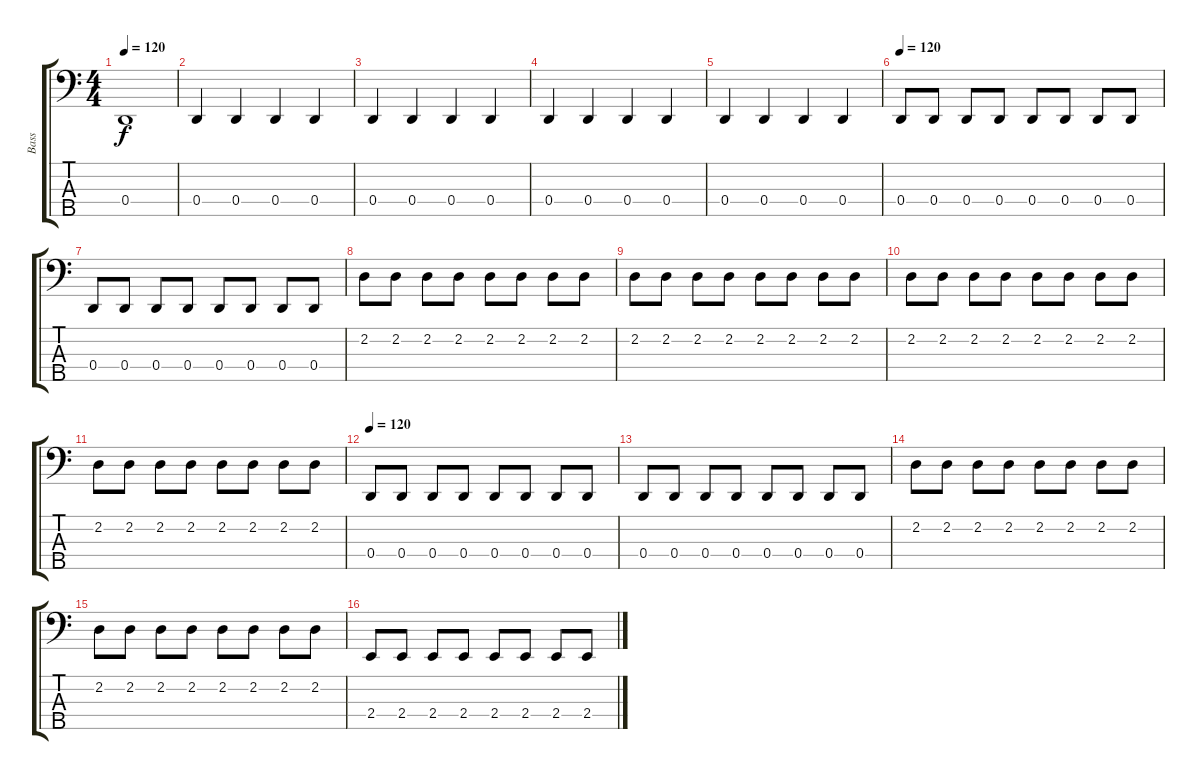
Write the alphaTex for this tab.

\track ("Bass" "Bass") {instrument electricbassfinger}
\staff {score tabs}
\tuning (F2 C2 G1 D1 A0) {hide}
\ts (4 4)
\tempo 120
\clef f4
\ks c
0.4{t}.1{dy f} |
0.4.4 0.4.4 0.4.4 0.4.4 |
0.4.4 0.4.4 0.4.4 0.4.4 |
0.4.4 0.4.4 0.4.4 0.4.4 |
0.4.4 0.4.4 0.4.4 0.4.4 |
\tempo 120
0.4.8 0.4.8 0.4.8 0.4.8 0.4.8 0.4.8 0.4.8 0.4.8 |
0.4.8 0.4.8 0.4.8 0.4.8 0.4.8 0.4.8 0.4.8 0.4.8 |
2.2.8 2.2.8 2.2.8 2.2.8 2.2.8 2.2.8 2.2.8 2.2.8 |
2.2.8 2.2.8 2.2.8 2.2.8 2.2.8 2.2.8 2.2.8 2.2.8 |
2.2.8 2.2.8 2.2.8 2.2.8 2.2.8 2.2.8 2.2.8 2.2.8 |
2.2.8 2.2.8 2.2.8 2.2.8 2.2.8 2.2.8 2.2.8 2.2.8 |
\tempo 120
0.4.8 0.4.8 0.4.8 0.4.8 0.4.8 0.4.8 0.4.8 0.4.8 |
0.4.8 0.4.8 0.4.8 0.4.8 0.4.8 0.4.8 0.4.8 0.4.8 |
2.2.8 2.2.8 2.2.8 2.2.8 2.2.8 2.2.8 2.2.8 2.2.8 |
2.2.8 2.2.8 2.2.8 2.2.8 2.2.8 2.2.8 2.2.8 2.2.8 |
2.4.8 2.4.8 2.4.8 2.4.8 2.4.8 2.4.8 2.4.8 2.4.8
